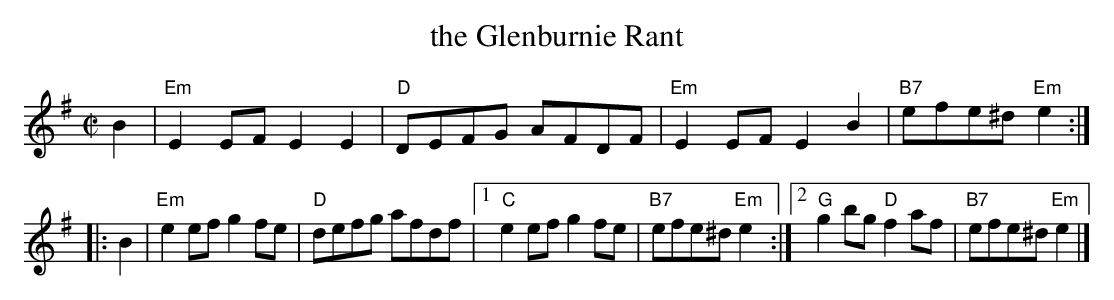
X:1
T: the Glenburnie Rant
M: C|
L: 1/8
K: Em
B2 \
| "Em"E2EF E2E2 | "D"DEFG AFDF | "Em"E2EF E2B2 | "B7"efe^d "Em"e2 :|
|: B2  \
| "Em"e2ef g2fe | "D"defg afdf |1 "C"e2ef   g2fe | "B7"efe^d "Em"e2 \
                              :|2 "G"g2bg "D"f2af | "B7"efe^d "Em"e2 |]
